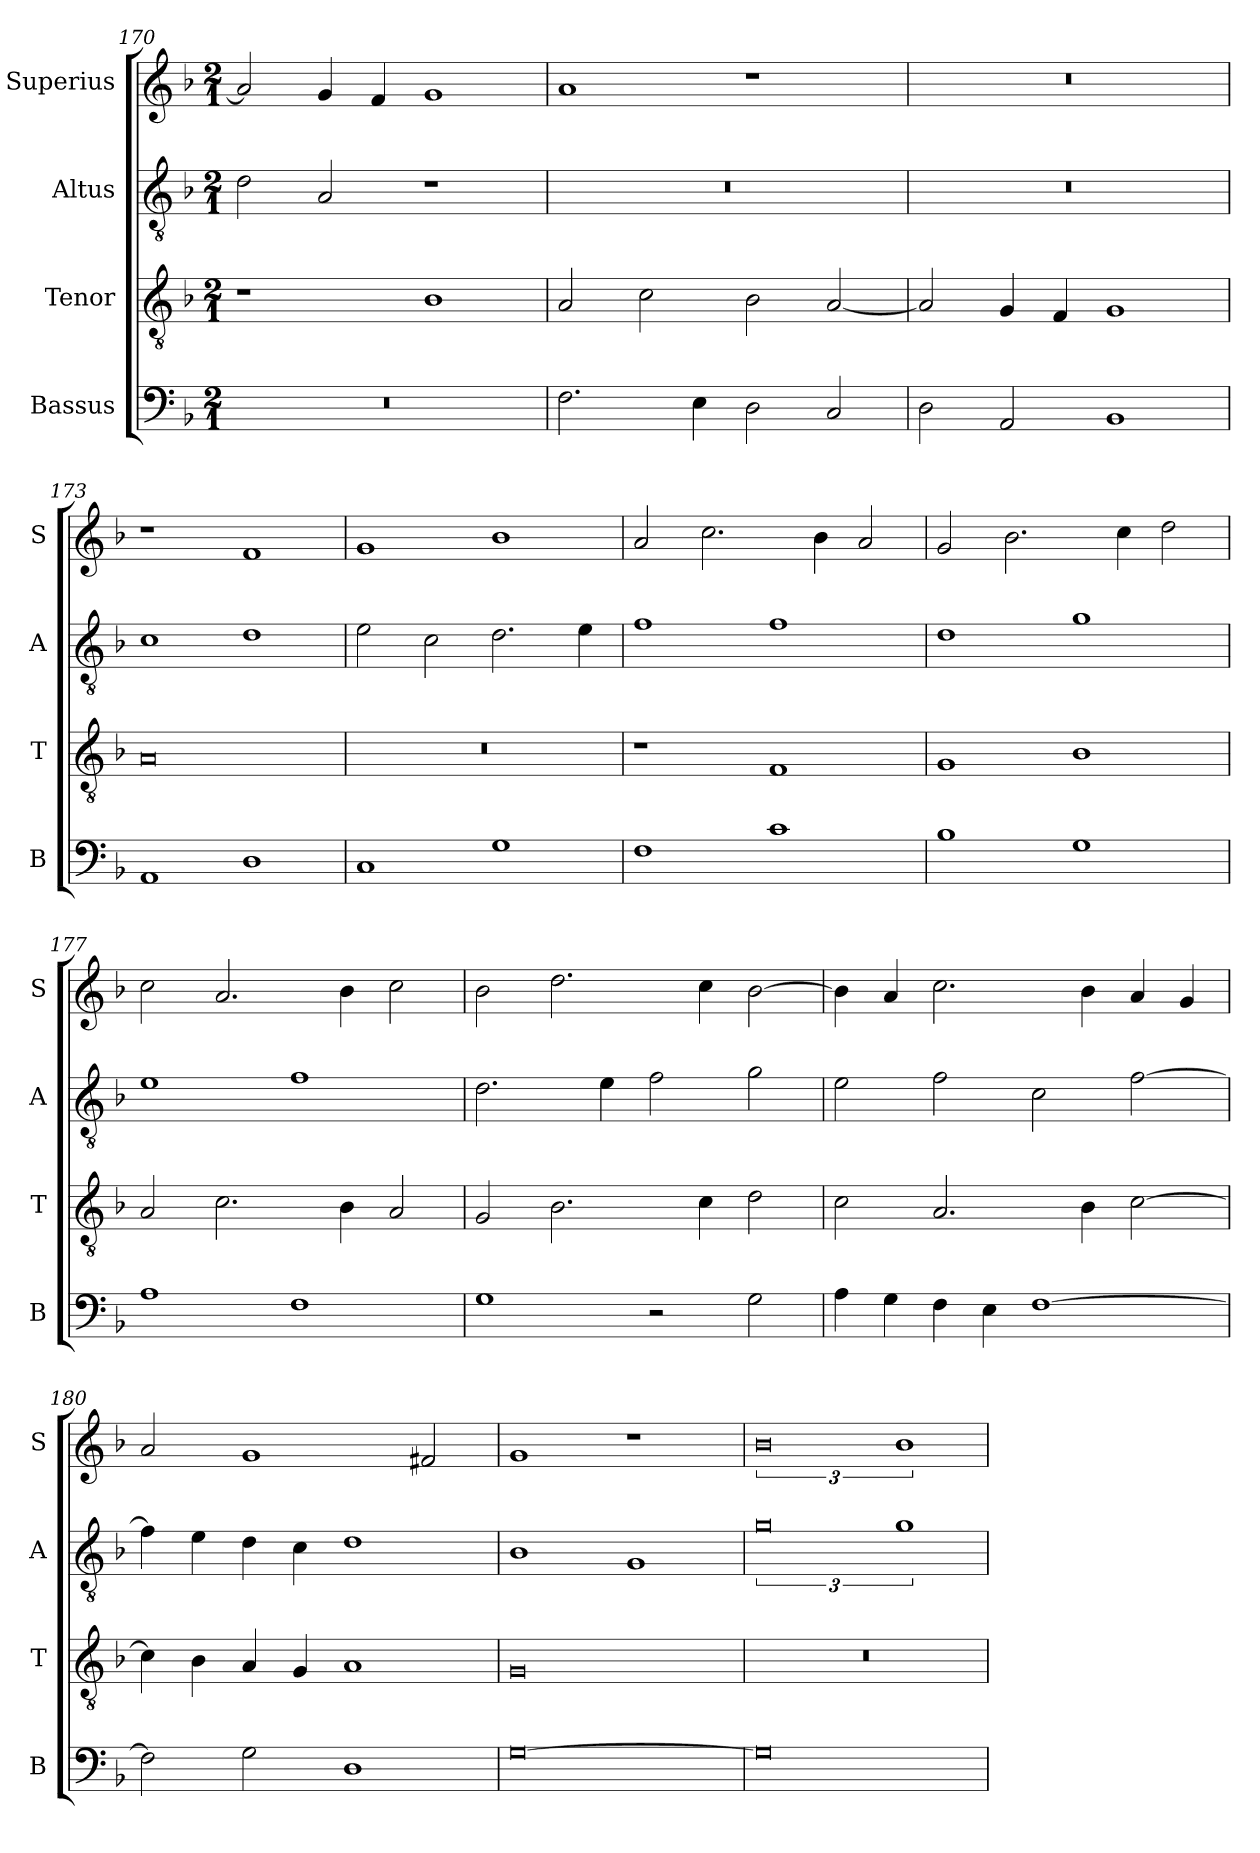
**kern	**kern	**kern	**kern
*part4	*part3	*part2	*part1
*staff4	*staff3	*staff2	*staff1
*I"Bassus	*I"Tenor	*I"Altus	*I"Superius
*I'B	*I'T	*I'A	*I'S
*clefF4	*clefGv2	*clefGv2	*clefG2
*k[b-]	*k[b-]	*k[b-]	*k[b-]
*M2/1	*M2/1	*M2/1	*M2/1
=170	=170	=170	=170
0r	1r	2d\	2a/]
.	.	2A/	4g/
.	.	.	4f/
.	1B-	1r	1g
=171	=171	=171	=171
2.F\	2A/	0r	1a
.	2c\	.	.
4E\	.	.	.
2D\	2B-\	.	1r
2C/	[2A/	.	.
=172	=172	=172	=172
2D\	2A/]	0r	0r
2AA/	4G/	.	.
.	4F/	.	.
1BB-	1G	.	.
=173	=173	=173	=173
1AA	0A	1c	1r
1D	.	1d	1f
=174	=174	=174	=174
1C	0r	2e\	1g
.	.	2c\	.
1G	.	2.d\	1b-
.	.	4e\	.
=175	=175	=175	=175
1F	1r	1f	2a/
.	.	.	2.cc\
1c	1F	1f	.
.	.	.	4b-\
.	.	.	2a/
=176	=176	=176	=176
1B-	1G	1d	2g/
.	.	.	2.b-\
1G	1B-	1g	.
.	.	.	4cc\
.	.	.	2dd\
=177	=177	=177	=177
1A	2A/	1e	2cc\
.	2.c\	.	2.a/
1F	.	1f	.
.	4B-\	.	4b-\
.	2A/	.	2cc\
=178	=178	=178	=178
1G	2G/	2.d\	2b-\
.	2.B-\	.	2.dd\
.	.	4e\	.
2r	.	2f\	.
.	4c\	.	4cc\
2G\	2d\	2g\	[2b-\
=179	=179	=179	=179
4A\	2c\	2e\	4b-\]
4G\	.	.	4a/
4F\	2.A/	2f\	2.cc\
4E\	.	.	.
[1F	.	2c\	.
.	4B-\	.	4b-\
.	[2c\	[2f\	4a/
.	.	.	4g/
=180	=180	=180	=180
2F\]	4c\]	4f\]	2a/
.	4B-\	4e\	.
2G\	4A/	4d\	1g
.	4G/	4c\	.
1D	1A	1d	.
.	.	.	2f#X/
=181	=181	=181	=181
[0G	0G	1B-	1g
.	.	1G	1r
=182	=182	=182	=182
0G]	0r	3%4g	3%4b-
.	.	3%2g	3%2b-
=	=	=	=
*-	*-	*-	*-
